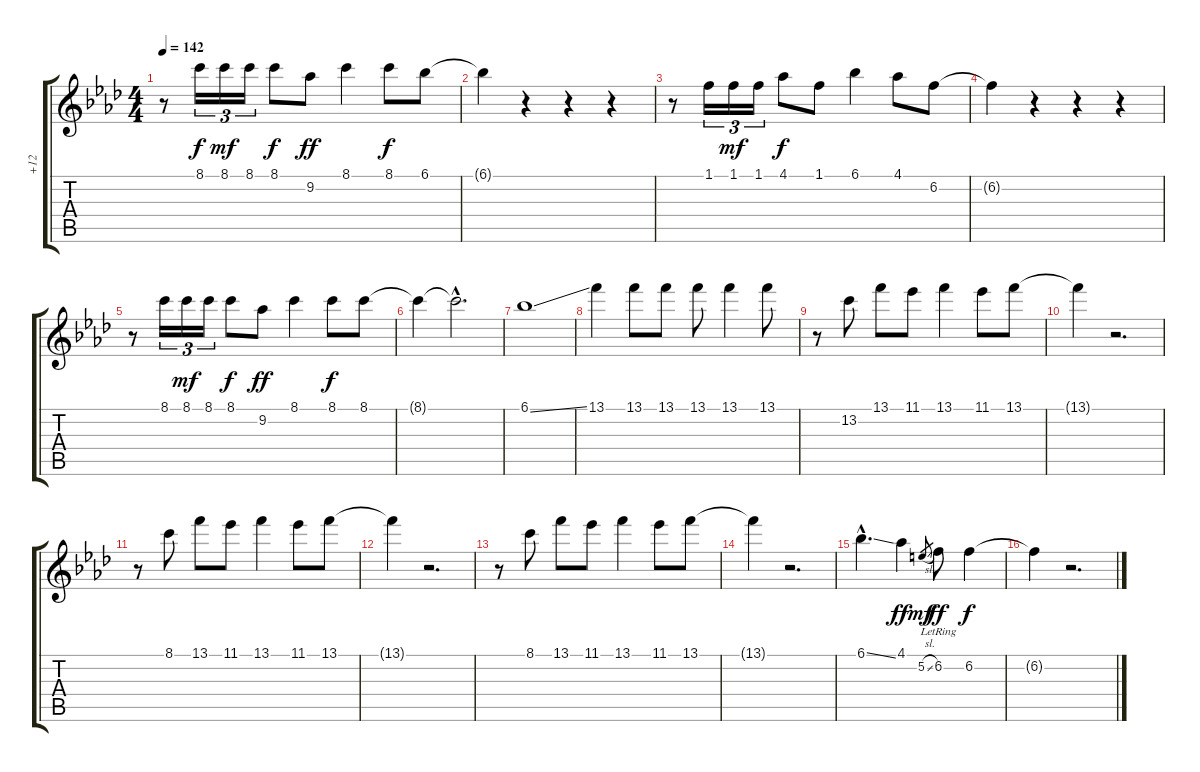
\track ("+12" "+12") {instrument acousticguitarsteel}
\staff {score tabs}
\tuning (E4 B3 G3 D3 A2 E2) {hide}
\ts (4 4)
\tempo 142
\clef g2
\ks fminor
r.8{dy f} 8.1.16{tu (3 2)} 8.1.16{tu (3 2) dy mf} 8.1.16{tu (3 2)} 8.1.8{dy f} 9.2.8{dy ff} 8.1.4 8.1.8{dy f} 6.1.8 |
6.1{t}.4 r.4 r.4 r.4 |
r.8 1.1.16{tu (3 2)} 1.1.16{tu (3 2) dy mf} 1.1.16{tu (3 2)} 4.1.8{dy f} 1.1.8 6.1.4 4.1.8 6.2.8 |
6.2{t}.4 r.4 r.4 r.4 |
r.8 8.1.16{tu (3 2)} 8.1.16{tu (3 2) dy mf} 8.1.16{tu (3 2)} 8.1.8{dy f} 9.2.8{dy ff} 8.1.4 8.1.8{dy f} 8.1.8 |
8.1{t}.4 8.1{hac t}.2{d} |
6.1{ss}.1 |
13.1.4 13.1.8 13.1.8 13.1.8 13.1.4 13.1.8 |
r.8 13.2.8 13.1.8 11.1.8 13.1.4 11.1.8 13.1.8 |
13.1{t}.4 r.2{d} |
r.8 8.1.8 13.1.8 11.1.8 13.1.4 11.1.8 13.1.8 |
13.1{t}.4 r.2{d} |
r.8 8.1.8 13.1.8 11.1.8 13.1.4 11.1.8 13.1.8 |
13.1{t}.4 r.2{d} |
6.1{ss hac}.4{d} 4.1.4{dy ff} 5.2{sl}.8{gr dy mf} 6.2{lr}.8{dy ff} 6.2.4{dy f} |
6.2{t}.4 r.2{d}
